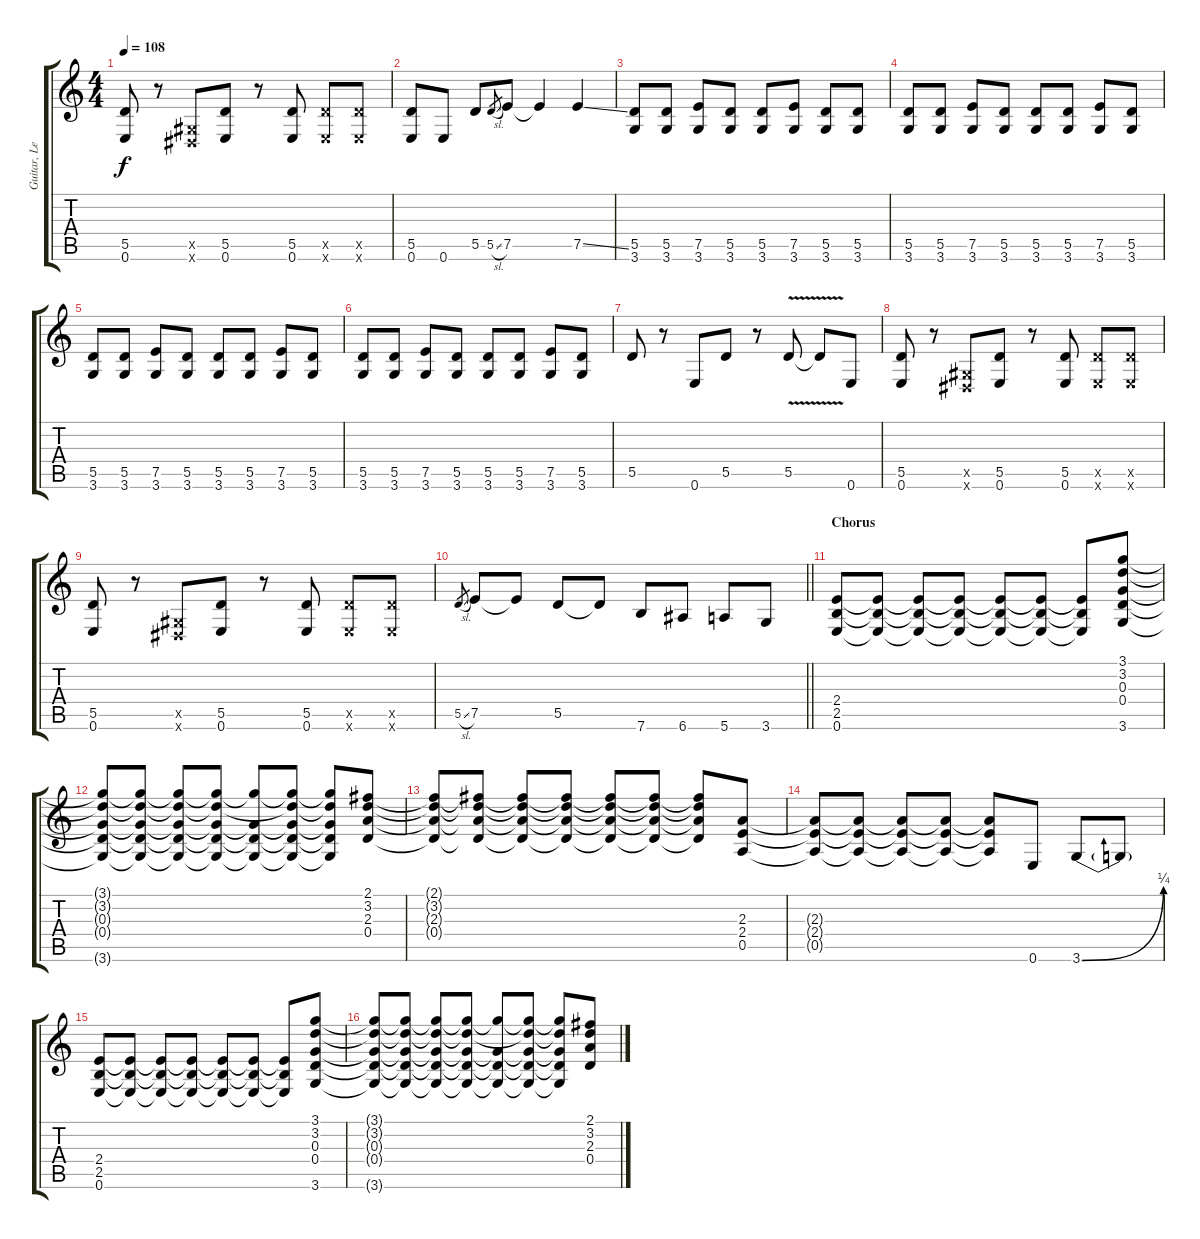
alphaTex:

\track ("Guitar, Lead" "Guitar, Le") {mute instrument overdrivenguitar}
\staff {score tabs}
\tuning (E4 B3 G3 D3 A2 E2) {hide}
\ts (4 4)
\tempo 108
\clef g2
\ks c
(5.5 0.6).8{dy f} r.8 (-1.5{x} -1.6{x}).8 (5.5 0.6).8 r.8 (5.5 0.6).8 (5.5{x} 0.6{x}).8 (5.5{x} 0.6{x}).8 |
(5.5 0.6).8 0.6.8 5.5.8 5.5{sl}.8{gr} 7.5.8 7.5{t}.4 7.5{ss}.4 |
(5.5 3.6).8 (5.5 3.6).8 (7.5 3.6).8 (5.5 3.6).8 (5.5 3.6).8 (7.5 3.6).8 (5.5 3.6).8 (5.5 3.6).8 |
(5.5 3.6).8 (5.5 3.6).8 (7.5 3.6).8 (5.5 3.6).8 (5.5 3.6).8 (5.5 3.6).8 (7.5 3.6).8 (5.5 3.6).8 |
(5.5 3.6).8 (5.5 3.6).8 (7.5 3.6).8 (5.5 3.6).8 (5.5 3.6).8 (5.5 3.6).8 (7.5 3.6).8 (5.5 3.6).8 |
(5.5 3.6).8 (5.5 3.6).8 (7.5 3.6).8 (5.5 3.6).8 (5.5 3.6).8 (5.5 3.6).8 (7.5 3.6).8 (5.5 3.6).8 |
5.5.8 r.8 0.6.8 5.5.8 r.8 5.5{v}.8 5.5{t}.8 0.6.8 |
(5.5 0.6).8 r.8 (-1.5{x} -1.6{x}).8 (5.5 0.6).8 r.8 (5.5 0.6).8 (5.5{x} 0.6{x}).8 (5.5{x} 0.6{x}).8 |
(5.5 0.6).8 r.8 (-1.5{x} -1.6{x}).8 (5.5 0.6).8 r.8 (5.5 0.6).8 (5.5{x} 0.6{x}).8 (5.5{x} 0.6{x}).8 |
\barLineRight lightlight
5.5{sl}.8{gr} 7.5.8 7.5{t}.8 5.5.8 5.5{t}.8 7.6.8 6.6.8 5.6.8 3.6.8 |
\section ("" "Chorus")
(2.4 2.5 0.6).8 (2.4{t} 2.5{t} 0.6{t}).8 (2.4{t} 2.5{t} 0.6{t}).8 (2.4{t} 2.5{t} 0.6{t}).8 (2.4{t} 2.5{t} 0.6{t}).8 (2.4{t} 2.5{t} 0.6{t}).8 (2.4{t} 2.5{t} 0.6{t}).8 (3.1 3.2 0.3 0.4 3.6).8 |
(3.1{t} 3.2{t} 0.3{t} 0.4{t} 3.6{t}).8 (3.1{t} 3.2{t} 0.3{t} 0.4{t} 3.6{t}).8 (3.1{t} 3.2{t} 0.3{t} 0.4{t} 3.6{t}).8 (3.1{t} 3.2{t} 0.3{t} 0.4{t} 3.6{t}).8 (3.1{t} 0.3{t} 0.4{t} 3.6{t}).8 (3.1{t} 3.2{t} 0.3{t} 0.4{t} 3.6{t}).8 (3.1{t} 3.2{t} 0.3{t} 0.4{t} 3.6{t}).8 (2.1 3.2 2.3 0.4).8 |
(2.1{t} 3.2{t} 2.3{t} 0.4{t}).8 (2.1{t} 3.2{t} 2.3{t} 0.4{t}).8 (2.1{t} 3.2{t} 2.3{t} 0.4{t}).8 (2.1{t} 3.2{t} 2.3{t} 0.4{t}).8 (2.1{t} 3.2{t} 2.3{t} 0.4{t}).8 (2.1{t} 3.2{t} 2.3{t} 0.4{t}).8 (2.1{t} 3.2{t} 2.3{t} 0.4{t}).8 (2.3 2.4 0.5).8 |
(2.3{t} 2.4{t} 0.5{t}).8 (2.3{t} 2.4{t} 0.5{t}).8 (2.3{t} 2.4{t} 0.5{t}).8 (2.3{t} 2.4{t} 0.5{t}).8 (2.3{t} 2.4{t} 0.5{t}).8 0.6.8 3.6{be (bend 0 0 60 1)}.8 3.6{t}.8 |
(2.4 2.5 0.6).8 (2.4{t} 2.5{t} 0.6{t}).8 (2.4{t} 2.5{t} 0.6{t}).8 (2.4{t} 2.5{t} 0.6{t}).8 (2.4{t} 2.5{t} 0.6{t}).8 (2.4{t} 2.5{t} 0.6{t}).8 (2.4{t} 2.5{t} 0.6{t}).8 (3.1 3.2 0.3 0.4 3.6).8 |
(3.1{t} 3.2{t} 0.3{t} 0.4{t} 3.6{t}).8 (3.1{t} 3.2{t} 0.3{t} 0.4{t} 3.6{t}).8 (3.1{t} 3.2{t} 0.3{t} 0.4{t} 3.6{t}).8 (3.1{t} 3.2{t} 0.3{t} 0.4{t} 3.6{t}).8 (3.1{t} 0.3{t} 0.4{t} 3.6{t}).8 (3.1{t} 3.2{t} 0.3{t} 0.4{t} 3.6{t}).8 (3.1{t} 3.2{t} 0.3{t} 0.4{t} 3.6{t}).8 (2.1 3.2 2.3 0.4).8
